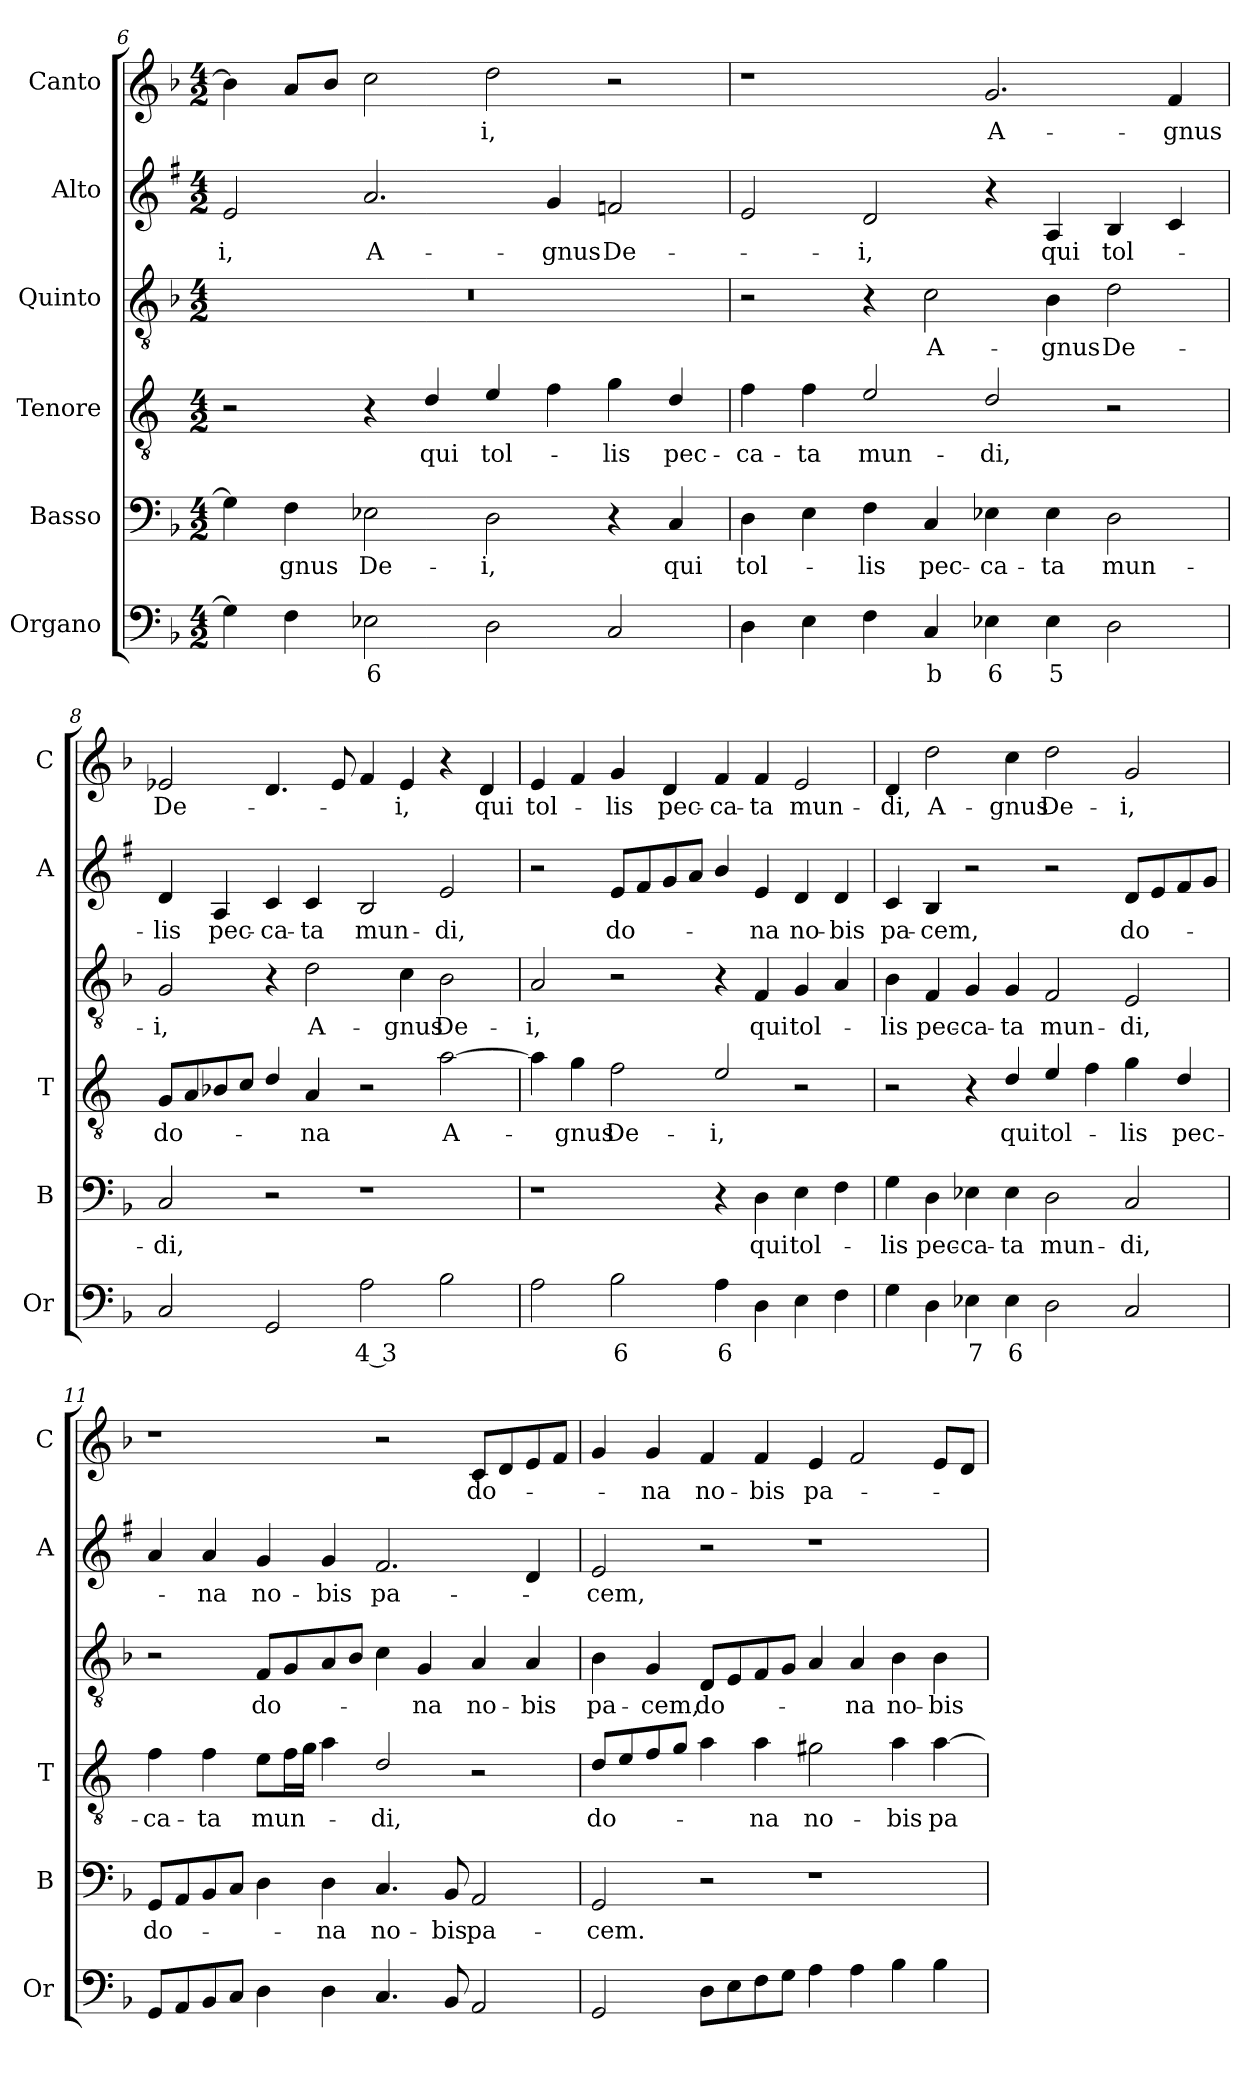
**kern	**text	**kern	**text	**kern	**text	**kern	**text	**kern	**text	**kern	**text
*part6	*part6	*part5	*part5	*part4	*part4	*part3	*part3	*part2	*part2	*part1	*part1
*staff6	*staff6	*staff5	*staff5	*staff4	*staff4	*staff3	*staff3	*staff2	*staff2	*staff1	*staff1
*I"Organo	*	*I"Basso	*	*I"Tenore	*	*I"Quinto	*	*I"Alto	*	*I"Canto	*
*I'Or	*	*I'B	*	*I'T	*	*	*	*I'A	*	*I'C	*
*clefF4	*	*clefF4	*	*clefGv2	*	*clefGv2	*	*clefG2	*	*clefG2	*
*	*	*	*	*ITrd4c7	*	*	*	*ITrd1c2	*	*	*
*k[b-]	*	*k[b-]	*	*k[b-]	*	*k[b-]	*	*k[b-]	*	*k[b-]	*
*F:	*	*F:	*	*F:	*	*F:	*	*F:	*	*F:	*
*M4/2	*	*M4/2	*	*M4/2	*	*M4/2	*	*M4/2	*	*M4/2	*
=6	=6	=6	=6	=6	=6	=6	=6	=6	=6	=6	=6
!	!	!	!	!	!	!	!	!	!LO:LY:b	!	!
4G\]	.	4G\]	.	2r	.	0r	.	2d/	-i,	4b-\]	.
!	!	!	!LO:LY:b	!	!	!	!	!	!	!	!
4F\	.	4F\	-gnus	.	.	.	.	.	.	8a/L	.
.	.	.	.	.	.	.	.	.	.	8b-/J	.
!	!LO:LY:b	!	!LO:LY:b	!	!	!	!	!	!LO:LY:b	!	!
2E-X\	6	2E-X\	De-	4r	.	.	.	2.g/	A-	2cc\	.
!	!	!	!	!	!LO:LY:b	!	!	!	!	!	!
.	.	.	.	4G/	qui	.	.	.	.	.	.
!	!	!	!LO:LY:b	!	!LO:LY:b	!	!	!	!	!	!LO:LY:b
2D\	.	2D\	-i,	4A/	tol-	.	.	.	.	2dd\	-i,
!	!	!	!	!	!	!	!	!	!LO:LY:b	!	!
.	.	.	.	4B-\	.	.	.	4f/	-gnus	.	.
!	!	!	!	!	!LO:LY:b	!	!	!	!LO:LY:b	!	!
2C/	.	4r	.	4c\	-lis	.	.	2e-X/	De-	2r	.
!	!	!	!LO:LY:b	!	!LO:LY:b	!	!	!	!	!	!
.	.	4C/	qui	4G/	pec-	.	.	.	.	.	.
!!LO:PB:g=z
=7	=7	=7	=7	=7	=7	=7	=7	=7	=7	=7	=7
!	!	!	!LO:LY:b	!	!LO:LY:b	!	!	!	!	!	!
4D\	.	4D\	tol-	4B-\	-ca-	2r	.	2d/	.	1r	.
!	!	!	!	!	!LO:LY:b	!	!	!	!	!	!
4E\	.	4E\	.	4B-\	-ta	.	.	.	.	.	.
!	!	!	!LO:LY:b	!	!LO:LY:b	!	!	!	!LO:LY:b	!	!
4F\	.	4F\	-lis	2A/	mun-	4r	.	2c/	-i,	.	.
!	!LO:LY:b	!	!LO:LY:b	!	!	!	!LO:LY:b	!	!	!	!
4C/	b	4C/	pec-	.	.	2c\	A-	.	.	.	.
!	!LO:LY:b	!	!LO:LY:b	!	!LO:LY:b	!	!	!	!	!	!LO:LY:b
4E-X\	6	4E-X\	-ca-	2G/	-di,	.	.	4r	.	2.g/	A-
!	!LO:LY:b	!	!LO:LY:b	!	!	!	!LO:LY:b	!	!LO:LY:b	!	!
4E-\	5	4E-\	-ta	.	.	4B-\	-gnus	4G/	qui	.	.
!	!	!	!LO:LY:b	!	!	!	!LO:LY:b	!	!LO:LY:b	!	!
2D\	.	2D\	mun-	2r	.	2d\	De-	4A/	tol-	.	.
!	!	!	!	!	!	!	!	!	!	!	!LO:LY:b
.	.	.	.	.	.	.	.	4B-/	.	4f/	-gnus
=8	=8	=8	=8	=8	=8	=8	=8	=8	=8	=8	=8
!	!	!	!LO:LY:b	!	!LO:LY:b	!	!LO:LY:b	!	!LO:LY:b	!	!LO:LY:b
2C/	.	2C/	-di,	8C/L	do-	2G/	-i,	4c/	-lis	2e-X/	De-
.	.	.	.	8D/	.	.	.	.	.	.	.
!	!	!	!	!	!	!	!	!	!LO:LY:b	!	!
.	.	.	.	8E-X/	.	.	.	4G/	pec-	.	.
.	.	.	.	8F/J	.	.	.	.	.	.	.
!	!	!	!	!	!	!	!	!	!LO:LY:b	!	!
2GG/	.	2r	.	4G/	.	4r	.	4B-/	-ca-	4.d/	.
!	!	!	!	!	!LO:LY:b	!	!LO:LY:b	!	!LO:LY:b	!	!
.	.	.	.	4D/	-na	2d\	A-	4B-/	-ta	.	.
.	.	.	.	.	.	.	.	.	.	8e-/	.
!	!LO:LY:b	!	!	!	!	!	!	!	!LO:LY:b	!	!
2A\	4 3	1r	.	2r	.	.	.	2A/	mun-	4f/	.
!	!	!	!	!	!	!	!LO:LY:b	!	!	!	!LO:LY:b
.	.	.	.	.	.	4c\	-gnus	.	.	4e-/	-i,
!	!	!	!	!	!LO:LY:b	!	!LO:LY:b	!	!LO:LY:b	!	!
2B-\	.	.	.	[2d\	A-	2B-\	De-	2d/	-di,	4r	.
!	!	!	!	!	!	!	!	!	!	!	!LO:LY:b
.	.	.	.	.	.	.	.	.	.	4d/	qui
=9	=9	=9	=9	=9	=9	=9	=9	=9	=9	=9	=9
!	!	!	!	!	!	!	!LO:LY:b	!	!	!	!LO:LY:b
2A\	.	1r	.	4d\]	.	2A/	-i,	2r	.	4e/	tol-
!	!	!	!	!	!LO:LY:b	!	!	!	!	!	!
.	.	.	.	4c\	-gnus	.	.	.	.	4f/	.
!	!LO:LY:b	!	!	!	!LO:LY:b	!	!	!	!LO:LY:b	!	!LO:LY:b
2B-\	6	.	.	2B-\	De-	2r	.	8d/L	do-	4g/	-lis
.	.	.	.	.	.	.	.	8e/	.	.	.
!	!	!	!	!	!	!	!	!	!	!	!LO:LY:b
.	.	.	.	.	.	.	.	8f/	.	4d/	pec-
.	.	.	.	.	.	.	.	8g/J	.	.	.
!	!LO:LY:b	!	!	!	!LO:LY:b	!	!	!	!	!	!LO:LY:b
4A\	6	4r	.	2A/	-i,	4r	.	4a/	.	4f/	-ca-
!	!	!	!LO:LY:b	!	!	!	!LO:LY:b	!	!LO:LY:b	!	!LO:LY:b
4D\	.	4D\	qui	.	.	4F/	qui	4d/	-na	4f/	-ta
!	!	!	!LO:LY:b	!	!	!	!LO:LY:b	!	!LO:LY:b	!	!LO:LY:b
4E\	.	4E\	tol-	2r	.	4G/	tol-	4c/	no-	2e/	mun-
!	!	!	!	!	!	!	!	!	!LO:LY:b	!	!
4F\	.	4F\	.	.	.	4A/	.	4c/	-bis	.	.
!!LO:LB:g=z
=10	=10	=10	=10	=10	=10	=10	=10	=10	=10	=10	=10
!	!	!	!LO:LY:b	!	!	!	!LO:LY:b	!	!LO:LY:b	!	!LO:LY:b
4G\	.	4G\	-lis	2r	.	4B-\	-lis	4B-/	pa-	4d/	-di,
!	!	!	!LO:LY:b	!	!	!	!LO:LY:b	!	!LO:LY:b	!	!LO:LY:b
4D\	.	4D\	pec-	.	.	4F/	pec-	4A/	-cem,	2dd\	A-
!	!LO:LY:b	!	!LO:LY:b	!	!	!	!LO:LY:b	!	!	!	!
4E-X\	7	4E-X\	-ca-	4r	.	4G/	-ca-	2r	.	.	.
!	!LO:LY:b	!	!LO:LY:b	!	!LO:LY:b	!	!LO:LY:b	!	!	!	!LO:LY:b
4E-\	6	4E-\	-ta	4G/	qui	4G/	-ta	.	.	4cc\	-gnus
!	!	!	!LO:LY:b	!	!LO:LY:b	!	!LO:LY:b	!	!	!	!LO:LY:b
2D\	.	2D\	mun-	4A/	tol-	2F/	mun-	2r	.	2dd\	De-
.	.	.	.	4B-\	.	.	.	.	.	.	.
!	!	!	!LO:LY:b	!	!LO:LY:b	!	!LO:LY:b	!	!LO:LY:b	!	!LO:LY:b
2C/	.	2C/	-di,	4c\	-lis	2E/	-di,	8c/L	do-	2g/	-i,
.	.	.	.	.	.	.	.	8d/	.	.	.
!	!	!	!	!	!LO:LY:b	!	!	!	!	!	!
.	.	.	.	4G/	pec-	.	.	8e/	.	.	.
.	.	.	.	.	.	.	.	8f/J	.	.	.
=11	=11	=11	=11	=11	=11	=11	=11	=11	=11	=11	=11
!	!	!	!LO:LY:b	!	!LO:LY:b	!	!	!	!	!	!
8GG/L	.	8GG/L	do-	4B-\	-ca-	2r	.	4g/	.	1r	.
8AA/	.	8AA/	.	.	.	.	.	.	.	.	.
!	!	!	!	!	!LO:LY:b	!	!	!	!LO:LY:b	!	!
8BB-/	.	8BB-/	.	4B-\	-ta	.	.	4g/	-na	.	.
8C/J	.	8C/J	.	.	.	.	.	.	.	.	.
!	!	!	!	!	!LO:LY:b	!	!LO:LY:b	!	!LO:LY:b	!	!
4D\	.	4D\	.	8A\L	mun-	8F/L	do-	4f/	no-	.	.
.	.	.	.	16B-\L	.	8G/	.	.	.	.	.
.	.	.	.	16c\JJ	.	.	.	.	.	.	.
!	!	!	!LO:LY:b	!	!	!	!	!	!LO:LY:b	!	!
4D\	.	4D\	-na	4d\	.	8A/	.	4f/	-bis	.	.
.	.	.	.	.	.	8B-/J	.	.	.	.	.
!	!	!	!LO:LY:b	!	!LO:LY:b	!	!	!	!LO:LY:b	!	!
4.C/	.	4.C/	no-	2G/	-di,	4c\	.	2.e/	pa-	2r	.
!	!	!	!	!	!	!	!LO:LY:b	!	!	!	!
.	.	.	.	.	.	4G/	-na	.	.	.	.
!	!	!	!LO:LY:b	!	!	!	!	!	!	!	!
8BB-/	.	8BB-/	-bis	.	.	.	.	.	.	.	.
!	!	!	!LO:LY:b	!	!	!	!LO:LY:b	!	!	!	!LO:LY:b
2AA/	.	2AA/	pa-	2r	.	4A/	no-	.	.	8c/L	do-
.	.	.	.	.	.	.	.	.	.	8d/	.
!	!	!	!	!	!	!	!LO:LY:b	!	!	!	!
.	.	.	.	.	.	4A/	-bis	4c/	.	8e/	.
.	.	.	.	.	.	.	.	.	.	8f/J	.
=12	=12	=12	=12	=12	=12	=12	=12	=12	=12	=12	=12
!	!	!	!LO:LY:b	!	!LO:LY:b	!	!LO:LY:b	!	!LO:LY:b	!	!
2GG/	.	2GG/	-cem.	8G/L	do-	4B-\	pa-	2d/	-cem,	4g/	.
.	.	.	.	8A/	.	.	.	.	.	.	.
!	!	!	!	!	!	!	!LO:LY:b	!	!	!	!LO:LY:b
.	.	.	.	8B-/	.	4G/	-cem,	.	.	4g/	-na
.	.	.	.	8c/J	.	.	.	.	.	.	.
!	!	!	!	!	!	!	!LO:LY:b	!	!	!	!LO:LY:b
8D\L	.	2r	.	4d\	.	8D/L	do-	2r	.	4f/	no-
8E\	.	.	.	.	.	8E/	.	.	.	.	.
!	!	!	!	!	!LO:LY:b	!	!	!	!	!	!LO:LY:b
8F\	.	.	.	4d\	-na	8F/	.	.	.	4f/	-bis
8G\J	.	.	.	.	.	8G/J	.	.	.	.	.
!	!	!	!	!	!LO:LY:b	!	!	!	!	!	!LO:LY:b
4A\	.	1r	.	2c#X\	no-	4A/	.	1r	.	4e/	pa-
!	!	!	!	!	!	!	!LO:LY:b	!	!	!	!
4A\	.	.	.	.	.	4A/	-na	.	.	2f/	.
!	!	!	!	!	!LO:LY:b	!	!LO:LY:b	!	!	!	!
4B-\	.	.	.	4d\	-bis	4B-\	no-	.	.	.	.
!	!	!	!	!	!LO:LY:b	!	!LO:LY:b	!	!	!	!
4B-\	.	.	.	[4d\	pa-	4B-\	-bis	.	.	8e/L	.
.	.	.	.	.	.	.	.	.	.	8d/J	.
=	=	=	=	=	=	=	=	=	=	=	=
*-	*-	*-	*-	*-	*-	*-	*-	*-	*-	*-	*-
